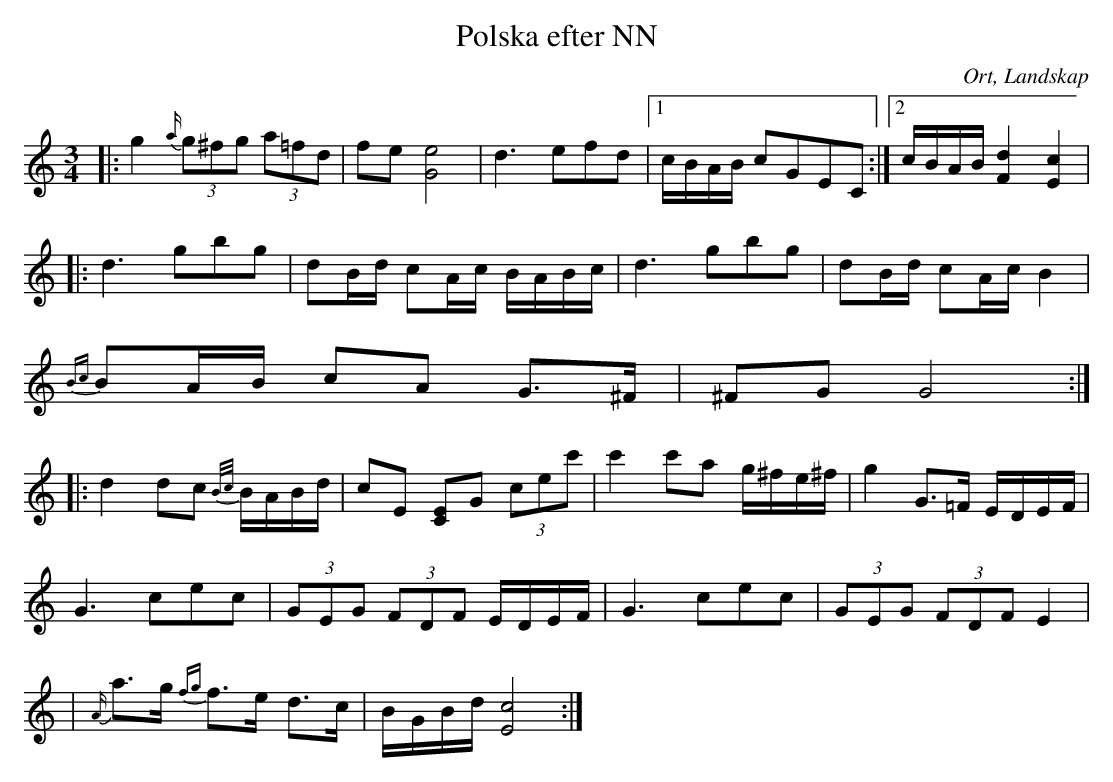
X:1
T:Polska efter NN
O:Ort, Landskap
M:3/4
L:1/8
K:C
|:g2 {a/} (3g^fg (3a=fd|fe [G4e4]|d3 efd|1c/B/A/B/ cGEC:|2 c/B/A/B/ [F2d2][E2c2]|
|:d3 gbg| dB/d/ cA/c/ B/A/B/c/| d3 gbg| dB/d/ cA/c/ B2|
{Bc}BA/B/ cA G>^F| ^FG G4 :|
|:d2 dc {B/c/}B/A/B/d/|cE [CE]G (3cec'|c'2 c'a g/^f/e/^f/|g2 G>=F E/D/E/F/|
G3 cec|(3GEG (3FDF E/D/E/F/|G3 cec|(3GEG (3FDF E2|
|{A/}a>g {fg}f>e d>c|B/G/B/d/ [E4c4]:|
